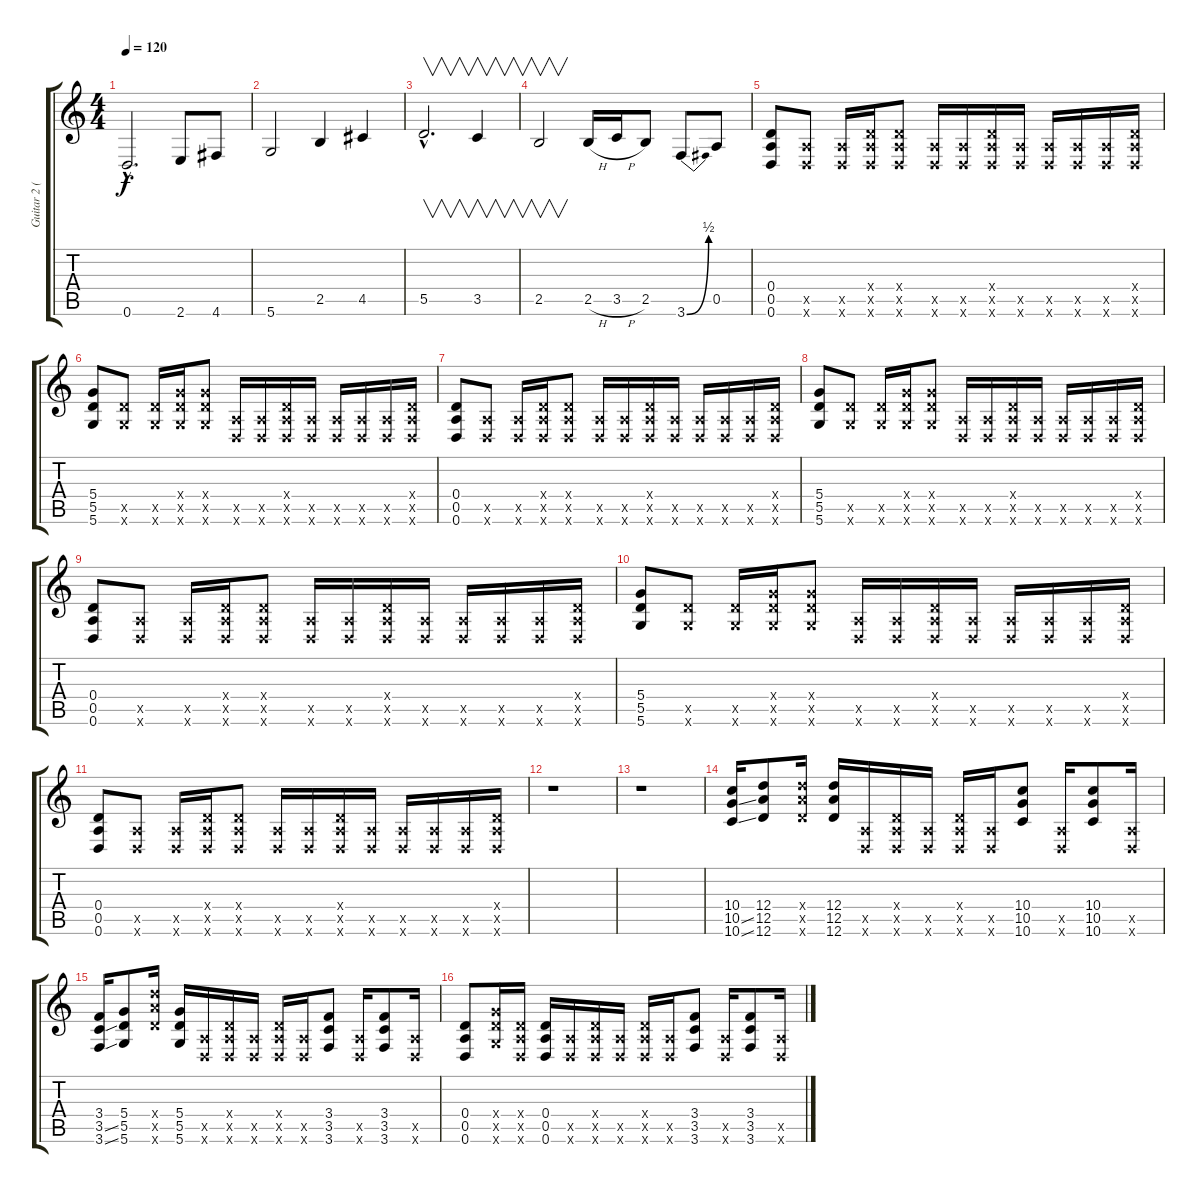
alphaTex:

\track ("Guitar 2 (adapted from bass)" "Guitar 2 (") {instrument electricbassfinger}
\staff {score tabs}
\tuning (E4 B3 G3 D3 A2 D2) {hide}
\ts (4 4)
\tempo 120
\clef g2
\ks c
0.6{hac}.2{d dy f} 2.6.8 4.6.8 |
5.6.2 2.5.4 4.5.4 |
5.5{hac}.2{v d} 3.5.4{v volume 16 instrument distortionguitar} |
2.5.2{v} 2.5{h}.16{volume 16 instrument distortionguitar} 3.5{h}.16 2.5.8 3.6{be (bend 0 0 60 2)}.8 0.5.8 |
(0.4 0.5 0.6).8{instrument electricbassfinger} (0.5{x} 0.6{x}).8 (0.5{x} 0.6{x}).16 (0.4{x} 0.5{x} 0.6{x}).16 (0.4{x} 0.5{x} 0.6{x}).8 (0.5{x} 0.6{x}).16 (0.5{x} 0.6{x}).16 (0.4{x} 0.5{x} 0.6{x}).16 (0.5{x} 0.6{x}).16 (0.5{x} 0.6{x}).16 (0.5{x} 0.6{x}).16 (0.5{x} 0.6{x}).16 (0.4{x} 0.5{x} 0.6{x}).16 |
(5.4 5.5 5.6).8 (5.5{x} 5.6{x}).8 (5.5{x} 5.6{x}).16 (5.4{x} 5.5{x} 5.6{x}).16 (5.4{x} 5.5{x} 5.6{x}).8 (0.5{x} 0.6{x}).16 (0.5{x} 0.6{x}).16 (0.4{x} 0.5{x} 0.6{x}).16 (0.5{x} 0.6{x}).16 (0.5{x} 0.6{x}).16 (0.5{x} 0.6{x}).16 (0.5{x} 0.6{x}).16 (0.4{x} 0.5{x} 0.6{x}).16 |
(0.4 0.5 0.6).8 (0.5{x} 0.6{x}).8 (0.5{x} 0.6{x}).16 (0.4{x} 0.5{x} 0.6{x}).16 (0.4{x} 0.5{x} 0.6{x}).8 (0.5{x} 0.6{x}).16 (0.5{x} 0.6{x}).16 (0.4{x} 0.5{x} 0.6{x}).16 (0.5{x} 0.6{x}).16 (0.5{x} 0.6{x}).16 (0.5{x} 0.6{x}).16 (0.5{x} 0.6{x}).16 (0.4{x} 0.5{x} 0.6{x}).16 |
(5.4 5.5 5.6).8 (5.5{x} 5.6{x}).8 (5.5{x} 5.6{x}).16 (5.4{x} 5.5{x} 5.6{x}).16 (5.4{x} 5.5{x} 5.6{x}).8 (0.5{x} 0.6{x}).16 (0.5{x} 0.6{x}).16 (0.4{x} 0.5{x} 0.6{x}).16 (0.5{x} 0.6{x}).16 (0.5{x} 0.6{x}).16 (0.5{x} 0.6{x}).16 (0.5{x} 0.6{x}).16 (0.4{x} 0.5{x} 0.6{x}).16 |
(0.4 0.5 0.6).8 (0.5{x} 0.6{x}).8 (0.5{x} 0.6{x}).16 (0.4{x} 0.5{x} 0.6{x}).16 (0.4{x} 0.5{x} 0.6{x}).8 (0.5{x} 0.6{x}).16 (0.5{x} 0.6{x}).16 (0.4{x} 0.5{x} 0.6{x}).16 (0.5{x} 0.6{x}).16 (0.5{x} 0.6{x}).16 (0.5{x} 0.6{x}).16 (0.5{x} 0.6{x}).16 (0.4{x} 0.5{x} 0.6{x}).16 |
(5.4 5.5 5.6).8 (5.5{x} 5.6{x}).8 (5.5{x} 5.6{x}).16 (5.4{x} 5.5{x} 5.6{x}).16 (5.4{x} 5.5{x} 5.6{x}).8 (0.5{x} 0.6{x}).16 (0.5{x} 0.6{x}).16 (0.4{x} 0.5{x} 0.6{x}).16 (0.5{x} 0.6{x}).16 (0.5{x} 0.6{x}).16 (0.5{x} 0.6{x}).16 (0.5{x} 0.6{x}).16 (0.4{x} 0.5{x} 0.6{x}).16 |
(0.4 0.5 0.6).8 (0.5{x} 0.6{x}).8 (0.5{x} 0.6{x}).16 (0.4{x} 0.5{x} 0.6{x}).16 (0.4{x} 0.5{x} 0.6{x}).8 (0.5{x} 0.6{x}).16 (0.5{x} 0.6{x}).16 (0.4{x} 0.5{x} 0.6{x}).16 (0.5{x} 0.6{x}).16 (0.5{x} 0.6{x}).16 (0.5{x} 0.6{x}).16 (0.5{x} 0.6{x}).16 (0.4{x} 0.5{x} 0.6{x}).16 |
r.1 |
r.1 |
(10.4 10.5{ss} 10.6{ss}).16{instrument distortionguitar} (12.4 12.5 12.6).8 (12.4{x} 12.5{x} 12.6{x}).16 (12.4 12.5 12.6).16 (0.5{x} 0.6{x}).16 (0.4{x} 0.5{x} 0.6{x}).16 (0.5{x} 0.6{x}).16 (0.4{x} 0.5{x} 0.6{x}).16 (0.5{x} 0.6{x}).16 (10.4 10.5 10.6).8 (0.5{x} 0.6{x}).16 (10.4 10.5 10.6).8 (0.5{x} 0.6{x}).16 |
(3.4 3.5{ss} 3.6{ss}).16 (5.4 5.5 5.6).8 (12.4{x} 12.5{x} 12.6{x}).16 (5.4 5.5 5.6).16 (0.5{x} 0.6{x}).16 (0.4{x} 0.5{x} 0.6{x}).16 (0.5{x} 0.6{x}).16 (0.4{x} 0.5{x} 0.6{x}).16 (0.5{x} 0.6{x}).16 (3.4 3.5 3.6).8 (0.5{x} 0.6{x}).16 (3.4 3.5 3.6).8 (0.5{x} 0.6{x}).16 |
(0.4 0.5 0.6).8 (5.4{x} 5.5{x} 5.6{x}).16 (0.4{x} 0.5{x} 0.6{x}).16 (0.4 0.5 0.6).16 (0.5{x} 0.6{x}).16 (0.4{x} 0.5{x} 0.6{x}).16 (0.5{x} 0.6{x}).16 (0.4{x} 0.5{x} 0.6{x}).16 (0.5{x} 0.6{x}).16 (3.4 3.5 3.6).8 (0.5{x} 0.6{x}).16 (3.4 3.5 3.6).8 (0.5{x} 0.6{x}).16
